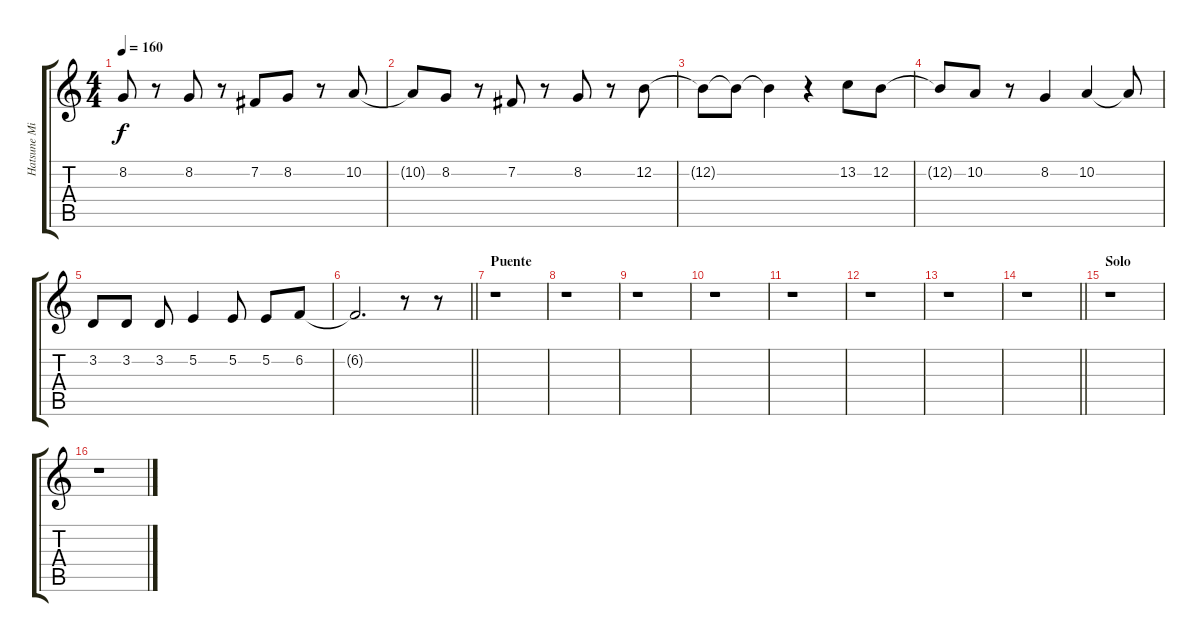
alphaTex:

\track ("Hatsune Miku" "Hatsune Mi") {instrument lead1square}
\staff {score tabs}
\tuning (E4 B3 G3 D3 A2 E2) {hide}
\ts (4 4)
\tempo 160
\clef g2
\ks c
8.2.8{dy f} r.8 8.2.8 r.8 7.2.8 8.2.8 r.8 10.2.8 |
10.2{t}.8 8.2.8 r.8 7.2.8 r.8 8.2.8 r.8 12.2.8 |
12.2{t}.8 12.2{t}.8 12.2{t}.4 r.4 13.2.8 12.2.8 |
12.2{t}.8 10.2.8 r.8 8.2.4 10.2.4 10.2{t}.8 |
3.2.8 3.2.8 3.2.8 5.2.4 5.2.8 5.2.8 6.2.8 |
\barLineRight lightlight
6.2{t}.2{d} r.8 r.8 |
\section ("" "Puente")
r.1 |
r.1 |
r.1 |
r.1 |
r.1 |
r.1 |
r.1 |
\barLineRight lightlight
r.1 |
\section ("" "Solo")
r.1 |
r.1
